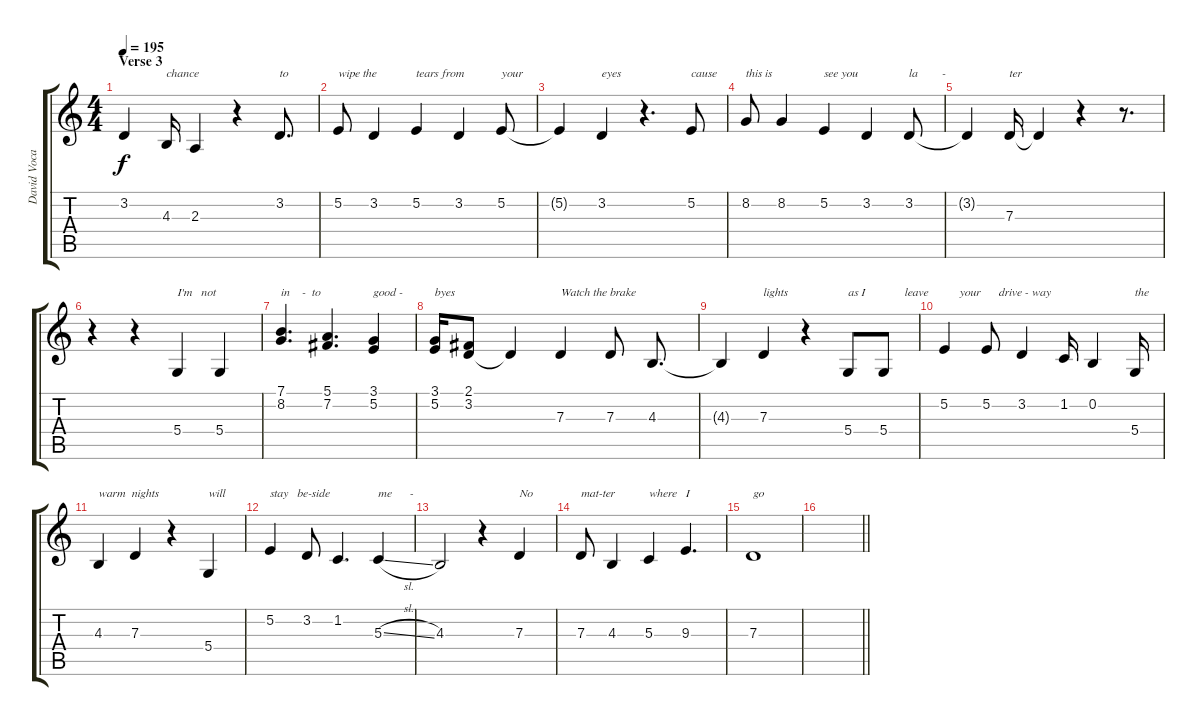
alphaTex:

\track ("David Vocals" "David Voca") {instrument synthvoice}
\staff {score tabs}
\tuning (E4 B3 G3 D3 A2 E2) {hide}
\ts (4 4)
\section ("" "Verse 3")
\tempo 195
\clef g2
\ks c
3.2{t}.4{dy f} 4.3.16{txt "chance"} 2.3.4 r.4 3.2.8{d txt "to"} |
5.2.8{txt "wipe the"} 3.2.4 5.2.4{txt "tears from"} 3.2.4 5.2.8{txt "your"} |
5.2{t}.4 3.2.4{txt "eyes"} r.4{d} 5.2.8{txt "cause"} |
8.2.8{txt "this is"} 8.2.4 5.2.4{txt "see you"} 3.2.4 3.2.8{txt "la        -"} |
3.2{t}.4 7.3.16{txt "ter"} 7.3{t}.4 r.4 r.8{d} |
r.4 r.4 5.4.4{txt "I'm   not"} 5.4.4 |
(7.1 8.2).4{d txt "in    -  to"} (5.1 7.2).4{d} (3.1 5.2).4{txt "good -"} |
(3.1 5.2).16{txt "byes"} (2.1 3.2).8 3.2{t}.4 7.3.4{txt "Watch the brake"} 7.3.8 4.3.8{d} |
4.3{t}.4 7.3.4{txt "lights"} r.4 5.4.8{txt "as I"} 5.4.8{txt "       leave"} |
5.2.4{txt "     your      drive - way"} 5.2.8 3.2.4 1.2.16 0.2.4 5.4.16{txt "the"} |
4.3.4{txt "warm  nights"} 7.3.4 r.4 5.4.4{txt "will"} |
5.2.4{txt "stay   be-side"} 3.2.8 1.2.4{d} 5.3{sl}.4{txt "me      -"} |
4.3.2 r.4 7.3.4{txt "No"} |
7.3.8{txt "mat-ter"} 4.3.4 5.3.4{txt "where"} 9.3.4{d txt "I"} |
7.3.1{txt "go"} |
\barLineRight lightlight
